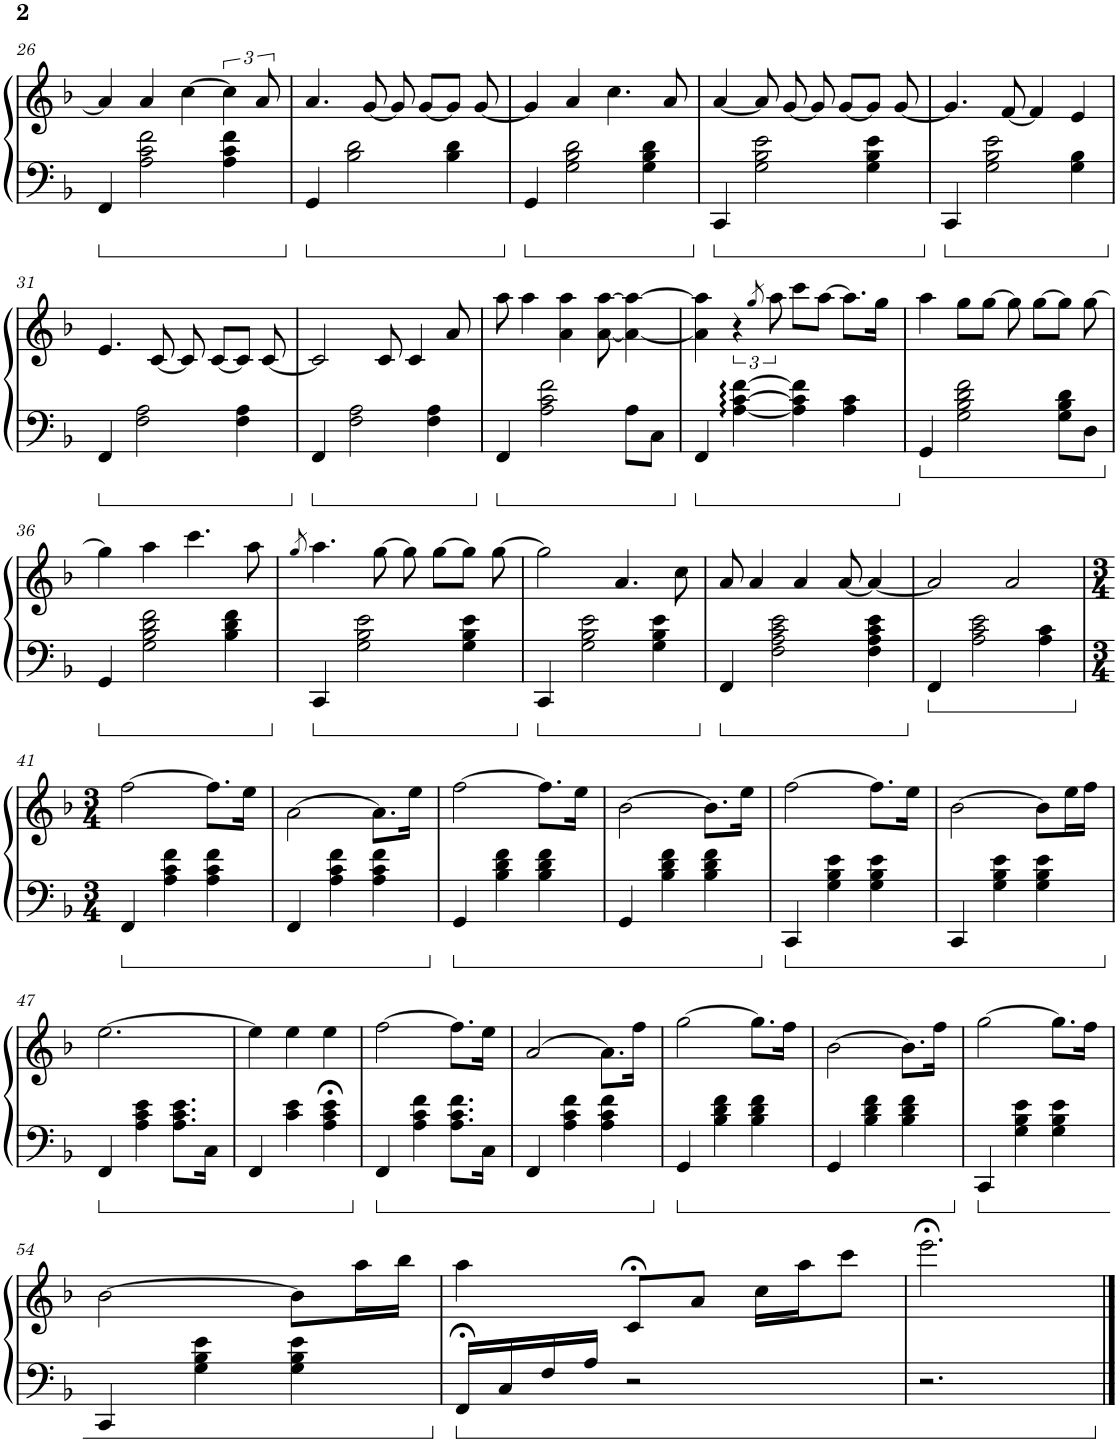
**kern	**kern
*part1	*part1
*staff2	*staff1
*I"Piano	*
*I'Pno.	*
!!LO:PB:g=z
*clefF4	*clefG2
*k[b-]	*k[b-]
*M4/4	*M4/4
=26	=26
4FF/	4a/]
2A\ 2c\ 2f\	4a/
.	[>4cc\
4A\ 4c\ 4f\	6cc\]
.	12a/
=27	=27
4GG/	4.a/
2B-\ 2d\	.
.	[<8g/
.	8g/]
.	[8g/L
4B-\ 4d\	8g/J]
.	[<8g/
=28	=28
4GG/	4g/]
2G\ 2B-\ 2d\	4a/
.	4.cc\
4G\ 4B-\ 4d\	.
.	8a/
=29	=29
4CC/	[4a/
2G\ 2B-\ 2e\	8a/]
.	[<8g/
.	8g/]
.	[8g/L
4G\ 4B-\ 4e\	8g/J]
.	[<8g/
=30	=30
4CC/	4.g/]
2G\ 2B-\ 2e\	.
.	[<8f/
.	4f/]
4G\ 4B-\	4e/
!!LO:LB:g=z
=31	=31
4FF/	4.e/
2F\ 2A\	.
.	[<8c/
.	8c/]
.	[8c/L
4F\ 4A\	8c/J]
.	[<8c/
=32	=32
4FF/	2c/]
2F\ 2A\	.
.	8c/
.	4c/
4F\ 4A\	.
.	8a/
=33	=33
4FF/	8aa\
.	4aa\
2A\ 2c\ 2f\	.
.	4a\ 4aa\
.	[8a\ [8aa\
8A\L	4a\_ 4aa\_
8C\J	.
=34	=34
4FF/	4a\] 4aa\]
[4A\ [4c\ [4f\	6r
.	8qgg/
.	12aa\
4A\] 4c\] 4f\]	8ccc\L
.	[>8aa\J
4A\ 4c\	8.aa\L]
.	16gg\Jk
=35	=35
4GG/	4aa\
2G\ 2B-\ 2d\ 2f\	8gg\L
.	[>8gg\J
.	8gg\]
.	[8gg\L
8G\ 8B-\ 8d\L	8gg\J]
8D\J	[>8gg\
!!LO:LB:g=z
=36	=36
4GG/	4gg\]
2G\ 2B-\ 2d\ 2f\	4aa\
.	4.ccc\
4B-\ 4d\ 4f\	.
.	8aa\
=37	=37
.	8qgg/
4CC/	4.aa\
2G\ 2B-\ 2e\	.
.	[>8gg\
.	8gg\]
.	[8gg\L
4G\ 4B-\ 4e\	8gg\J]
.	[>8gg\
=38	=38
4CC/	2gg\]
2G\ 2B-\ 2e\	.
.	4.a/
4G\ 4B-\ 4e\	.
.	8cc\
=39	=39
4FF/	8a/
.	4a/
2F\ 2A\ 2c\ 2e\	.
.	4a/
.	[<8a/
4F\ 4A\ 4c\ 4e\	4a/_
=40	=40
4FF/	2a/]
2A\ 2c\ 2e\	.
.	2a/
4A\ 4c\	.
!!LO:LB:g=z
=41	=41
*M3/4	*M3/4
4FF/	[>2ff\
4A\ 4c\ 4f\	.
4A\ 4c\ 4f\	8.ff\L]
.	16ee\Jk
=42	=42
4FF/	[>2a\
4A\ 4c\ 4f\	.
4A\ 4c\ 4f\	8.a\L]
.	16ee\Jk
=43	=43
4GG/	[>2ff\
4B-\ 4d\ 4f\	.
4B-\ 4d\ 4f\	8.ff\L]
.	16ee\Jk
=44	=44
4GG/	[>2b-\
4B-\ 4d\ 4f\	.
4B-\ 4d\ 4f\	8.b-\L]
.	16ee\Jk
=45	=45
4CC/	[>2ff\
4G\ 4B-\ 4e\	.
4G\ 4B-\ 4e\	8.ff\L]
.	16ee\Jk
=46	=46
4CC/	[2b-\
4G\ 4B-\ 4e\	.
4G\ 4B-\ 4e\	8b-\L]
.	16ee\L
.	16ff\JJ
!!LO:LB:g=z
=47	=47
4FF/	[2.ee\
4A\ 4c\ 4e\	.
8.A\ 8.c\ 8.e\L	.
16C\Jk	.
=48	=48
4FF/	4ee\]
4c\ 4e\	4ee\
4A\;< 4c\;< 4e\;<	4ee\
=49	=49
4FF/	[>2ff\
4A\ 4c\ 4f\	.
8.A\ 8.c\ 8.f\L	8.ff\L]
16C\Jk	16ee\Jk
=50	=50
4FF/	[2a/
4A\ 4c\ 4f\	.
4A\ 4c\ 4f\	8.a\L]
.	16ff\Jk
=51	=51
4GG/	[2gg\
4B-\ 4d\ 4f\	.
4B-\ 4d\ 4f\	8.gg\L]
.	16ff\Jk
=52	=52
4GG/	[>2b-\
4B-\ 4d\ 4f\	.
4B-\ 4d\ 4f\	8.b-\L]
.	16ff\Jk
=53	=53
4CC/	[>2gg\
4G\ 4B-\ 4e\	.
4G\ 4B-\ 4e\	8.gg\L]
.	16ff\Jk
!!LO:LB:g=z
=54	=54
4CC/	[2b-\
4G\ 4B-\ 4e\	.
4G\ 4B-\ 4e\	8b-\L]
.	16aa\L
.	16bb-\JJ
=55	=55
16FF;</LL	4aa\
16C/	.
16F/	.
16A/JJ	.
2r	8c;</L
.	8a/J
.	16cc\LL
.	16aa\J
.	8ccc\J
=56	=56
2.r	2.eee;<\
==	==
*-	*-
